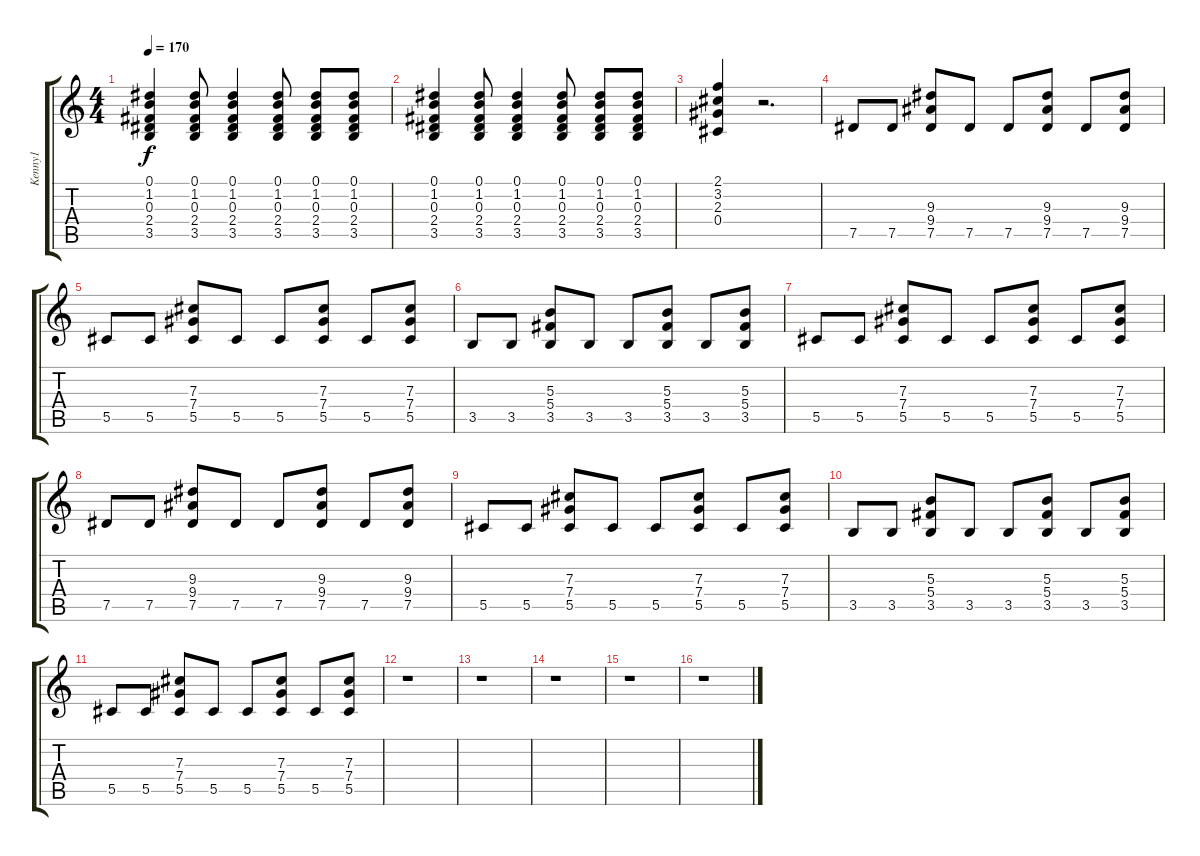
\track ("Kenny1" "Kenny1") {instrument distortionguitar}
\staff {score tabs}
\tuning (Eb4 Bb3 Gb3 Db3 Ab2 Eb2) {hide}
\ts (4 4)
\tempo 170
\clef g2
\ks c
(0.1 1.2 0.3 2.4 3.5).4{dy f} (0.1 1.2 0.3 2.4 3.5).8 (0.1 1.2 0.3 2.4 3.5).4 (0.1 1.2 0.3 2.4 3.5).8 (0.1 1.2 0.3 2.4 3.5).8 (0.1 1.2 0.3 2.4 3.5).8 |
(0.1 1.2 0.3 2.4 3.5).4 (0.1 1.2 0.3 2.4 3.5).8 (0.1 1.2 0.3 2.4 3.5).4 (0.1 1.2 0.3 2.4 3.5).8 (0.1 1.2 0.3 2.4 3.5).8 (0.1 1.2 0.3 2.4 3.5).8 |
(2.1 3.2 2.3 0.4).4 r.2{d} |
7.5.8 7.5.8 (9.3 9.4 7.5).8 7.5.8 7.5.8 (9.3 9.4 7.5).8 7.5.8 (9.3 9.4 7.5).8 |
5.5.8 5.5.8 (7.3 7.4 5.5).8 5.5.8 5.5.8 (7.3 7.4 5.5).8 5.5.8 (7.3 7.4 5.5).8 |
3.5.8 3.5.8 (5.3 5.4 3.5).8 3.5.8 3.5.8 (5.3 5.4 3.5).8 3.5.8 (5.3 5.4 3.5).8 |
5.5.8 5.5.8 (7.3 7.4 5.5).8 5.5.8 5.5.8 (7.3 7.4 5.5).8 5.5.8 (7.3 7.4 5.5).8 |
7.5.8 7.5.8 (9.3 9.4 7.5).8 7.5.8 7.5.8 (9.3 9.4 7.5).8 7.5.8 (9.3 9.4 7.5).8 |
5.5.8 5.5.8 (7.3 7.4 5.5).8 5.5.8 5.5.8 (7.3 7.4 5.5).8 5.5.8 (7.3 7.4 5.5).8 |
3.5.8 3.5.8 (5.3 5.4 3.5).8 3.5.8 3.5.8 (5.3 5.4 3.5).8 3.5.8 (5.3 5.4 3.5).8 |
5.5.8 5.5.8 (7.3 7.4 5.5).8 5.5.8 5.5.8 (7.3 7.4 5.5).8 5.5.8 (7.3 7.4 5.5).8 |
r.1 |
r.1 |
r.1 |
r.1 |
r.1
